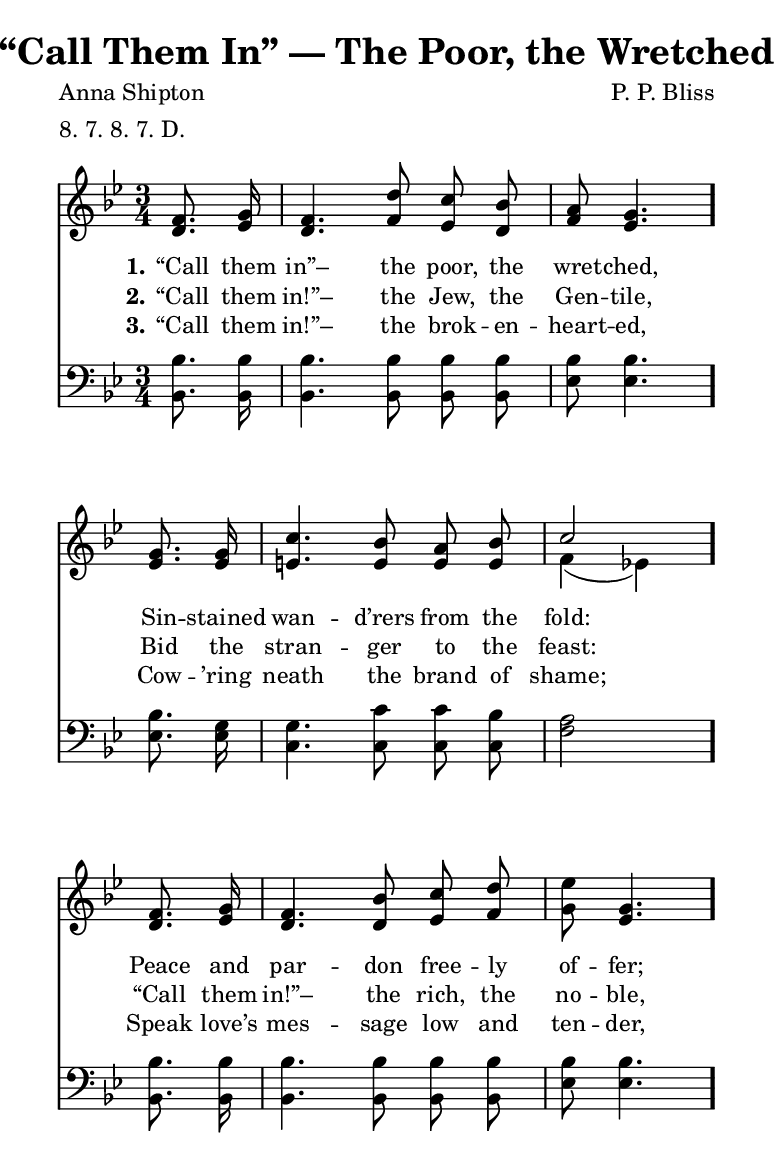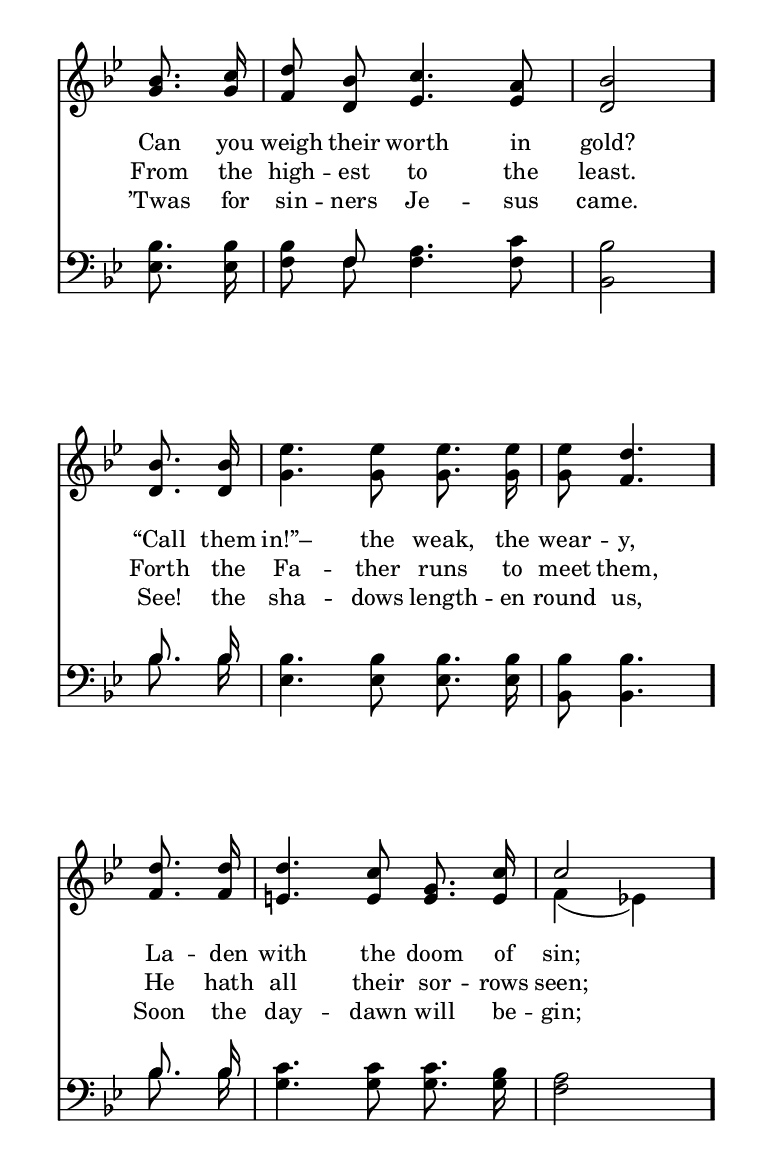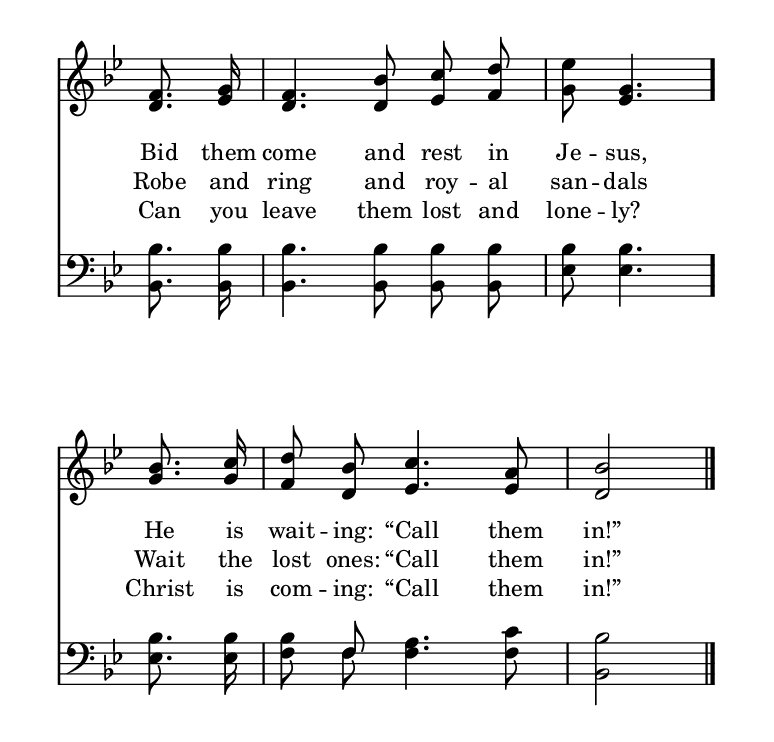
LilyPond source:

\include "common/global.ily"
\paper {
  \include "common/paper.ily"
}

\header{
  %gospel
  hymnnumber = "64"
  title = "“Call Them In” — The Poor, the Wretched"
  tunename = "Lower Lights"
  meter = "8. 7. 8. 7. D."
  poet = "Anna Shipton"
  composer = "P. P. Bliss"
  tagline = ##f
}

% for fermata in MIDI
ta = { \tempo 4=78 }
tb = { \tempo 4=39 }

patternAA = { c8. c16 | c4. c8 c8 c8 | c8 c4. }

patternBA = { c8. c16 | c4. c8 c8 c8 | c2 }
patternBB = { c8. c16 | c4. c8 c8 c8 | c4( c4) }
patternBC = { c8. c16 | c8 c8 c4. c8 | c2 }

patternCA = { c8. c16 | c4. c8 c8. c16 | c8 c4. }

patternDA = { c8. c16 | c4. c8 c8. c16 | c2 }
patternDB = { c8. c16 | c4. c8 c8. c16 | c4( c4) }

global = {
  \include "common/overrides.ily"
  \override Staff.TimeSignature.style = #'numbered
  \time 3/4
  \override Score.MetronomeMark.transparent = ##t % hide all fermata changes too
  \ta
  \key bes \major
  \partial 4
  \autoBeamOff
}

notesSoprano = {
\global
\relative c' {

  \changePitch \patternAA { f g | f d' c bes | a g }
  \changePitch \patternBA { g g | c bes a bes | c }
  \changePitch \patternAA { f, g | f bes c d | ees g, }
  \changePitch \patternBC { bes c | d bes c a | bes }

  \changePitch \patternCA { bes bes | ees ees ees ees | ees d }
  \changePitch \patternDA { d d | d c g c | c }
  \changePitch \patternAA { f, g | f bes c d | ees g, }
  \changePitch \patternBC { bes c | d bes c a | bes }

  \bar "|."

}
}

notesAlto = {
\global
\relative e' {

  \changePitch \patternAA { d ees | d f ees d | f ees }
  \changePitch \patternBB { ees ees | e e e e | f ees! }
  \changePitch \patternAA { d ees | d d ees f | g ees }
  \changePitch \patternBC { g g | f d ees ees | d }

  \changePitch \patternCA { d d | g g g g | g f }
  \changePitch \patternDB { f f e e e e | f ees! }
  \changePitch \patternAA { d ees | d d ees f | g ees }
  \changePitch \patternBC { g g | f d ees ees | d }

}
}

notesTenor = {
\global
\relative a {

  \changePitch \patternAA { bes bes | bes bes bes bes | bes bes }
  \changePitch \patternBA { bes g | g c c bes | a }
  \changePitch \patternAA { bes bes | bes bes bes bes | bes bes }
  \changePitch \patternBC { bes bes | bes f a c | bes }

  \changePitch \patternCA { bes bes | bes bes bes bes | bes bes }
  \changePitch \patternDA { bes bes | c c c bes | a }
  \changePitch \patternAA { bes bes | bes bes bes bes | bes bes }
  \changePitch \patternBC { bes bes | bes f a c | bes }

}
}

notesBass = {
\global
\relative f, {

  \changePitch \patternAA { bes bes | bes bes bes bes | ees ees }
  \changePitch \patternBA { ees ees | c c c c | f }
  \changePitch \patternAA { bes, bes | bes bes bes bes | ees ees }
  \changePitch \patternBC { ees ees | f f f f | bes, }

  \changePitch \patternCA { bes' bes | ees, ees ees ees | bes bes }
  \changePitch \patternDA { bes' bes | g g g g | f }
  \changePitch \patternAA { bes, bes | bes bes bes bes | ees ees }
  \changePitch \patternBC { ees ees | f f f f | bes, }

}
}

wordsA = \lyricmode {
\set stanza = "1."

“Call them in”– the poor, the wret -- ched, \bar "."
Sin -- stained wan -- d’rers from the fold: \bar "." \break
Peace and par -- don free -- ly of -- fer; \bar "."
Can you weigh their worth in gold? \bar "." \break
“Call them in!”– the weak, the wear -- y, \bar "."
La -- den with the doom of sin; \bar "." \break
Bid them come and rest in Je -- sus, \bar "."
He is wait -- ing: “Call them in!” \bar "." \break

}

wordsB = \lyricmode {
\set stanza = "2."

“Call them in!”– the Jew, the Gen -- tile,
Bid the stran -- ger to the feast:
“Call them in!”– the rich, the no -- ble,
From the high -- est to the least.
Forth the Fa -- ther runs to meet them,
He hath all their sor -- rows seen;
Robe and ring and roy -- al san -- dals
Wait the lost ones: “Call them in!”

}

wordsC = \lyricmode {
\set stanza = "3."

“Call them in!”– the brok -- en -- heart -- ed,
Cow -- ’ring neath the brand of shame;
Speak love’s mes -- sage low and ten -- der,
’Twas for sin -- ners Je -- sus came.
See! the sha -- dows length -- en round us,
Soon the day -- dawn will be -- gin;
Can you leave them lost and lone -- ly?
Christ is com -- ing: “Call them in!”

}

\score {
  \context ChoirStaff <<
    \context Staff = upper <<
      \set Staff.autoBeaming = ##f
      \set ChoirStaff.systemStartDelimiter = #'SystemStartBar
      \set ChoirStaff.printPartCombineTexts = ##f
      \partcombine #'(2 . 9) \notesSoprano \notesAlto
      \context NullVoice = sopranos { \voiceOne << \notesSoprano >> }
      \context NullVoice = altos { \voiceTwo << \notesAlto >> }
      \context Lyrics = one   \lyricsto sopranos \wordsA
      \context Lyrics = two   \lyricsto sopranos \wordsB
      \context Lyrics = three \lyricsto sopranos \wordsC
    >>
    \context Staff = men <<
      \set Staff.autoBeaming = ##f
      \clef bass
      \set ChoirStaff.printPartCombineTexts = ##f
      \partcombine #'(2 . 9) \notesTenor \notesBass
      \context NullVoice = tenors { \voiceOne << \notesTenor >> }
      \context NullVoice = basses { \voiceTwo << \notesBass >> }
    >>
  >>
  \layout {
    \include "common/layout.ily"
  }
  \midi{
    \include "common/midi.ily"
  }
}

\version "2.19.49"  % necessary for upgrading to future LilyPond versions.

% vi:set et ts=2 sw=2 ai nocindent syntax=lilypond:
